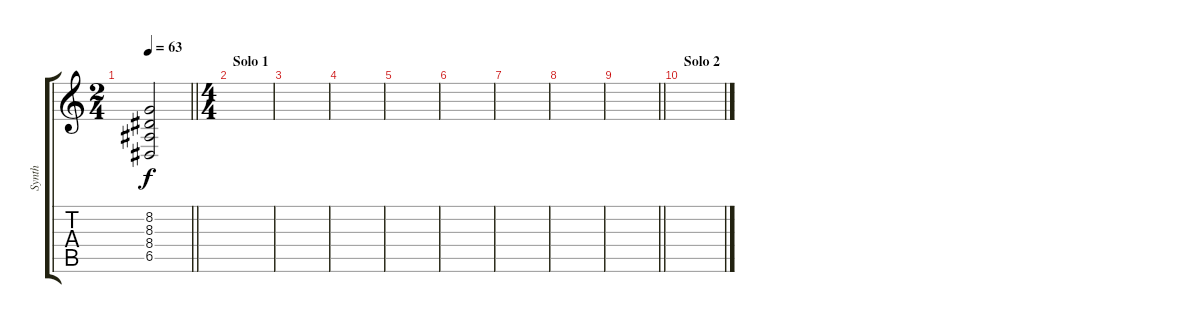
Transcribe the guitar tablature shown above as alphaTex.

\track ("Synth" "Synth") {instrument stringensemble1}
\staff {score tabs}
\tuning (E4 B3 G3 D3 A2 E2) {hide}
\ts (2 4)
\tempo 63
\clef g2
\barLineRight lightlight
\ks c
(8.2{t} 8.3{t} 8.4{t} 6.5{t}).2{dy f} |
\ts (4 4)
\section ("" "Solo 1")
|
|
|
|
|
|
|
\barLineRight lightlight
|
\section ("" "Solo 2")
